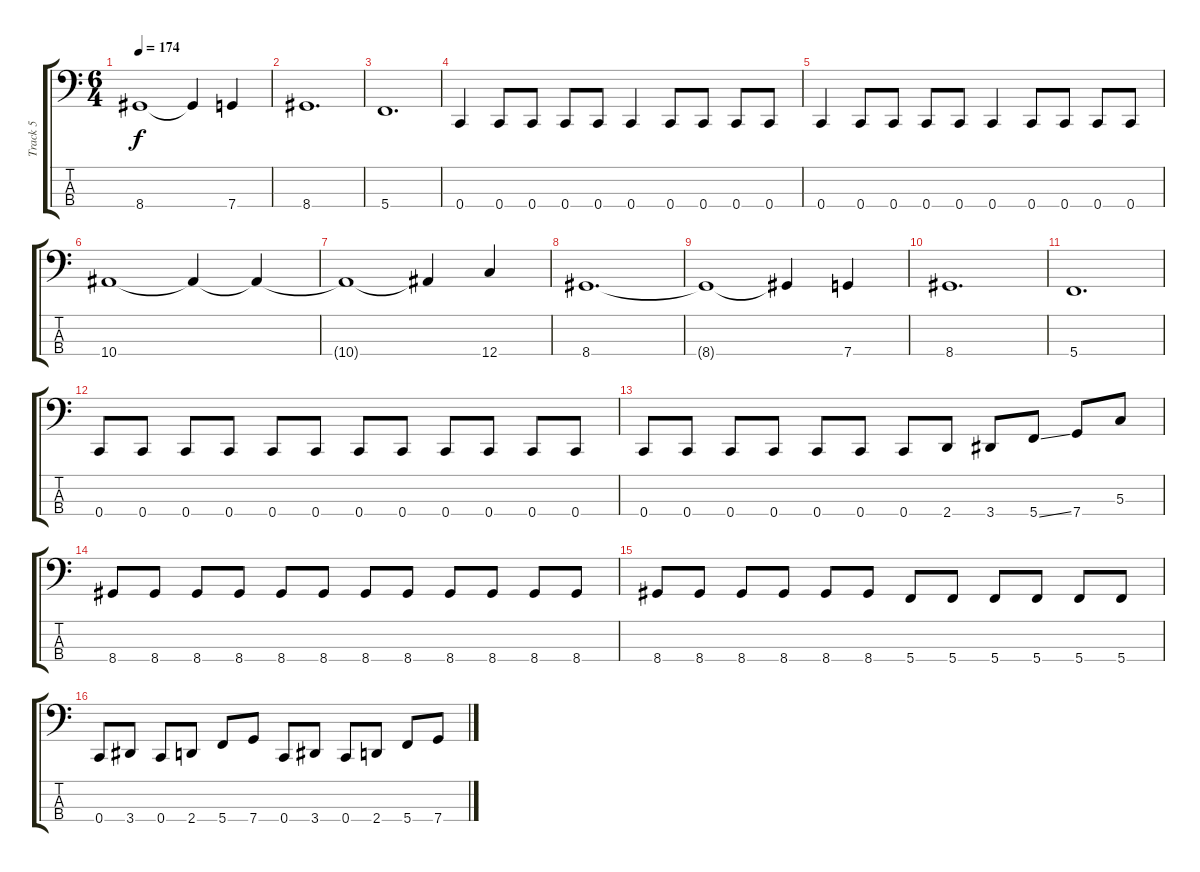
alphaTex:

\track ("Track 5" "Track 5") {instrument electricbassfinger}
\staff {score tabs}
\tuning (F2 C2 G1 C1) {hide}
\ts (6 4)
\tempo 174
\clef f4
\ks c
8.4{t}.1{dy f} 8.4{t}.4 7.4.4 |
8.4.1{d} |
5.4.1{d} |
0.4.4 0.4.8 0.4.8 0.4.8 0.4.8 0.4.4 0.4.8 0.4.8 0.4.8 0.4.8 |
0.4.4 0.4.8 0.4.8 0.4.8 0.4.8 0.4.4 0.4.8 0.4.8 0.4.8 0.4.8 |
10.4.1 10.4{t}.4 10.4{t}.4 |
10.4{t}.1 10.4{t}.4 12.4.4 |
8.4.1{d} |
8.4{t}.1 8.4{t}.4 7.4.4 |
8.4.1{d} |
5.4.1{d} |
0.4.8 0.4.8 0.4.8 0.4.8 0.4.8 0.4.8 0.4.8 0.4.8 0.4.8 0.4.8 0.4.8 0.4.8 |
0.4.8 0.4.8 0.4.8 0.4.8 0.4.8 0.4.8 0.4.8 2.4.8 3.4.8 5.4{ss}.8 7.4.8 5.3.8 |
8.4.8 8.4.8 8.4.8 8.4.8 8.4.8 8.4.8 8.4.8 8.4.8 8.4.8 8.4.8 8.4.8 8.4.8 |
8.4.8 8.4.8 8.4.8 8.4.8 8.4.8 8.4.8 5.4.8 5.4.8 5.4.8 5.4.8 5.4.8 5.4.8 |
0.4.8 3.4.8 0.4.8 2.4.8 5.4.8 7.4.8 0.4.8 3.4.8 0.4.8 2.4.8 5.4.8 7.4.8
